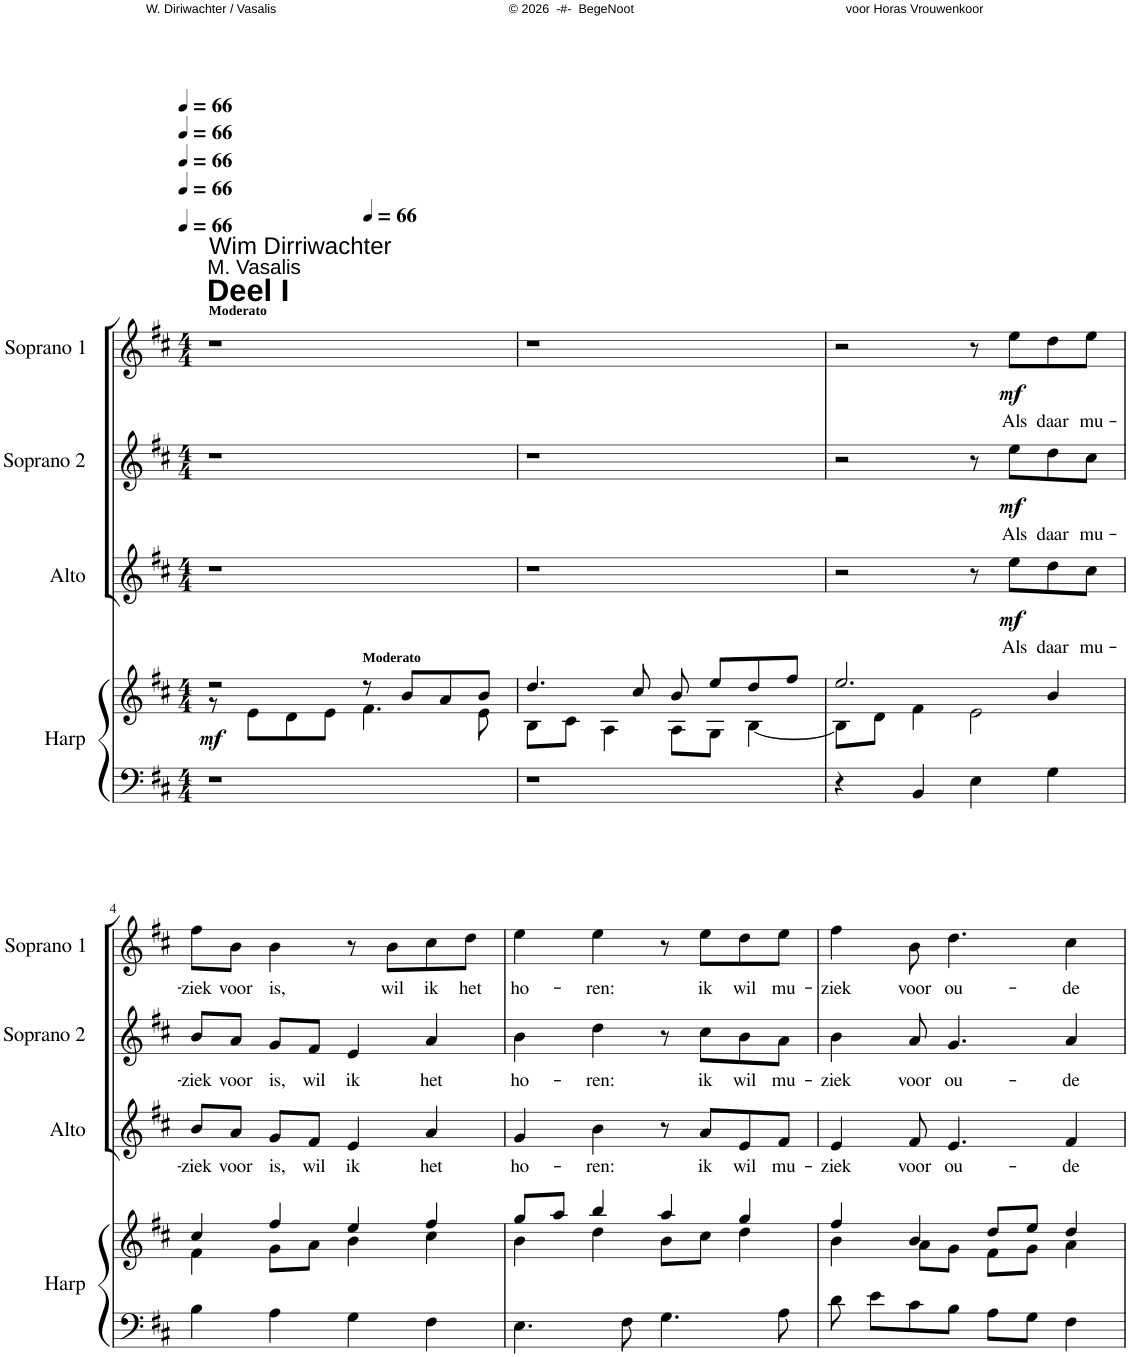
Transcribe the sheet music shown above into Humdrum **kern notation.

**kern	**kern	**dynam	**kern	**text	**dynam	**kern	**text	**dynam	**kern	**text	**dynam
*part4	*part4	*part4	*part3	*part3	*part3	*part2	*part2	*part2	*part1	*part1	*part1
*staff5	*staff4	*staff4/5	*staff3	*staff3	*staff3	*staff2	*staff2	*staff2	*staff1	*staff1	*staff1
*I"Harp	*	*	*I"Alto	*	*	*I"Soprano 2	*	*	*I"Soprano 1	*	*
*I'Harp	*	*	*I'Alto	*	*	*I'Soprano 2	*	*	*I'Soprano 1	*	*
*clefF4	*clefG2	*	*clefG2	*	*	*clefG2	*	*	*clefG2	*	*
*k[f#c#]	*k[f#c#]	*	*k[f#c#]	*	*	*k[f#c#]	*	*	*k[f#c#]	*	*
*D:	*D:	*	*D:	*	*	*D:	*	*	*D:	*	*
*M4/4	*M4/4	*	*M4/4	*	*	*M4/4	*	*	*M4/4	*	*
*MM66	*MM66	*	*MM66	*	*	*MM66	*	*	*MM66	*	*
=1	=1	=1	=1	=1	=1	=1	=1	=1	=1	=1	=1
*	*^	*	*	*	*	*	*	*	*	*	*
!	!	!	!	!	!	!	!	!	!	!LO:TX:a:B:t=Moderato	!	!
!	!	!	!	!	!	!	!	!	!	!LO:TX:a:B:t=Deel I	!	!
!	!	!	!	!	!	!	!	!	!	!LO:TX:a:t=M. Vasalis	!	!
!	!	!	!	!	!	!	!	!	!	!LO:TX:a:t=Wim Dirriwachter	!	!
!	!	!	!LO:DY:b	!	!	!	!	!	!	!	!	!
*	*	*	*	*	*	*	*	*	*	*^	*	*
1r	2r	8r	mf	1r	.	.	1r	.	.	1r	2ryy	.	.
.	.	8e\L	.	.	.	.	.	.	.	.	.	.	.
.	.	8d\	.	.	.	.	.	.	.	.	.	.	.
.	.	8e\J	.	.	.	.	.	.	.	.	.	.	.
*	*	*	*	*	*	*	*	*	*	*MM66	*	*	*
!	!LO:TX:a:B:t=Moderato	!	!	!	!	!	!	!	!	!	!	!	!
.	8r	4.f#\	.	.	.	.	.	.	.	.	2ryy	.	.
.	8b/L	.	.	.	.	.	.	.	.	.	.	.	.
.	8a/	.	.	.	.	.	.	.	.	.	.	.	.
.	8b/J	8e\	.	.	.	.	.	.	.	.	.	.	.
*	*	*	*	*	*	*	*	*	*	*v	*v	*	*
=2	=2	=2	=2	=2	=2	=2	=2	=2	=2	=2	=2	=2
1r	4.dd/	8B\L	.	1r	.	.	1r	.	.	1r	.	.
.	.	8c#\J	.	.	.	.	.	.	.	.	.	.
.	.	4A\	.	.	.	.	.	.	.	.	.	.
.	8cc#/	.	.	.	.	.	.	.	.	.	.	.
.	8b/	8A\L	.	.	.	.	.	.	.	.	.	.
.	8ee/L	8G\J	.	.	.	.	.	.	.	.	.	.
.	8dd/	[4B\	.	.	.	.	.	.	.	.	.	.
.	8ff#/J	.	.	.	.	.	.	.	.	.	.	.
=3	=3	=3	=3	=3	=3	=3	=3	=3	=3	=3	=3	=3
4r	2.ee/	8B\L]	.	2r	.	.	2r	.	.	2r	.	.
.	.	8d\J	.	.	.	.	.	.	.	.	.	.
4BB/	.	4f#\	.	.	.	.	.	.	.	.	.	.
4E\	.	2e\	.	8r	.	.	8r	.	.	8r	.	.
!	!	!	!	!	!LO:LY:b	!LO:DY:b	!	!LO:LY:b	!LO:DY:b	!	!LO:LY:b	!LO:DY:b
.	.	.	.	8ee\L	Als	mf	8ee\L	Als	mf	8ee\L	Als	mf
!	!	!	!	!	!LO:LY:b	!	!	!LO:LY:b	!	!	!LO:LY:b	!
4G\	4b/	.	.	8dd\	daar	.	8dd\	daar	.	8dd\	daar	.
!	!	!	!	!	!LO:LY:b	!	!	!LO:LY:b	!	!	!LO:LY:b	!
.	.	.	.	8cc#\J	mu-	.	8cc#\J	mu-	.	8ee\J	mu-	.
!!LO:LB:g=z
=4	=4	=4	=4	=4	=4	=4	=4	=4	=4	=4	=4	=4
!	!	!	!	!	!LO:LY:b	!	!	!LO:LY:b	!	!	!LO:LY:b	!
4B\	4cc#/	4f#\	.	8b/L	-ziek	.	8b/L	-ziek	.	8ff#\L	-ziek	.
!	!	!	!	!	!LO:LY:b	!	!	!LO:LY:b	!	!	!LO:LY:b	!
.	.	.	.	8a/J	voor	.	8a/J	voor	.	8b\J	voor	.
!	!	!	!	!	!LO:LY:b	!	!	!LO:LY:b	!	!	!LO:LY:b	!
4A\	4ff#/	8g\L	.	8g/L	is,	.	8g/L	is,	.	4b\	is,	.
!	!	!	!	!	!LO:LY:b	!	!	!LO:LY:b	!	!	!	!
.	.	8a\J	.	8f#/J	wil	.	8f#/J	wil	.	.	.	.
!	!	!	!	!	!LO:LY:b	!	!	!LO:LY:b	!	!	!	!
4G\	4ee/	4b\	.	4e/	ik	.	4e/	ik	.	8r	.	.
!	!	!	!	!	!	!	!	!	!	!	!LO:LY:b	!
.	.	.	.	.	.	.	.	.	.	8b\L	wil	.
!	!	!	!	!	!LO:LY:b	!	!	!LO:LY:b	!	!	!LO:LY:b	!
4F#\	4ff#/	4cc#\	.	4a/	het	.	4a/	het	.	8cc#\	ik	.
!	!	!	!	!	!	!	!	!	!	!	!LO:LY:b	!
.	.	.	.	.	.	.	.	.	.	8dd\J	het	.
=5	=5	=5	=5	=5	=5	=5	=5	=5	=5	=5	=5	=5
!	!	!	!	!	!LO:LY:b	!	!	!LO:LY:b	!	!	!LO:LY:b	!
4.E\	8gg/L	4b\	.	4g/	ho-	.	4b\	ho-	.	4ee\	ho-	.
.	8aa/J	.	.	.	.	.	.	.	.	.	.	.
!	!	!	!	!	!LO:LY:b	!	!	!LO:LY:b	!	!	!LO:LY:b	!
.	4bb/	4dd\	.	4b\	-ren:	.	4dd\	-ren:	.	4ee\	-ren:	.
8F#\	.	.	.	.	.	.	.	.	.	.	.	.
4.G\	4aa/	8b\L	.	8r	.	.	8r	.	.	8r	.	.
!	!	!	!	!	!LO:LY:b	!	!	!LO:LY:b	!	!	!LO:LY:b	!
.	.	8cc#\J	.	8a/L	ik	.	8cc#\L	ik	.	8ee\L	ik	.
!	!	!	!	!	!LO:LY:b	!	!	!LO:LY:b	!	!	!LO:LY:b	!
.	4gg/	4dd\	.	8e/	wil	.	8b\	wil	.	8dd\	wil	.
!	!	!	!	!	!LO:LY:b	!	!	!LO:LY:b	!	!	!LO:LY:b	!
8A\	.	.	.	8f#/J	mu-	.	8a\J	mu-	.	8ee\J	mu-	.
=6	=6	=6	=6	=6	=6	=6	=6	=6	=6	=6	=6	=6
!	!	!	!	!	!LO:LY:b	!	!	!LO:LY:b	!	!	!LO:LY:b	!
8d\	4ff#/	4b\	.	4e/	-ziek	.	4b\	-ziek	.	4ff#\	-ziek	.
8e\L	.	.	.	.	.	.	.	.	.	.	.	.
!	!	!	!	!	!LO:LY:b	!	!	!LO:LY:b	!	!	!LO:LY:b	!
8c#\	4b/	8a\L	.	8f#/	voor	.	8a/	voor	.	8b\	voor	.
!	!	!	!	!	!LO:LY:b	!	!	!LO:LY:b	!	!	!LO:LY:b	!
8B\J	.	8g\J	.	4.e/	ou-	.	4.g/	ou-	.	4.dd\	ou-	.
8A\L	8dd/L	8f#\L	.	.	.	.	.	.	.	.	.	.
8G\J	8ee/J	8g\J	.	.	.	.	.	.	.	.	.	.
!	!	!	!	!	!LO:LY:b	!	!	!LO:LY:b	!	!	!LO:LY:b	!
4F#\	4dd/	4a\	.	4f#/	-de	.	4a/	-de	.	4cc#\	-de	.
*	*v	*v	*	*	*	*	*	*	*	*	*	*
=	=	=	=	=	=	=	=	=	=	=	=
*-	*-	*-	*-	*-	*-	*-	*-	*-	*-	*-	*-
